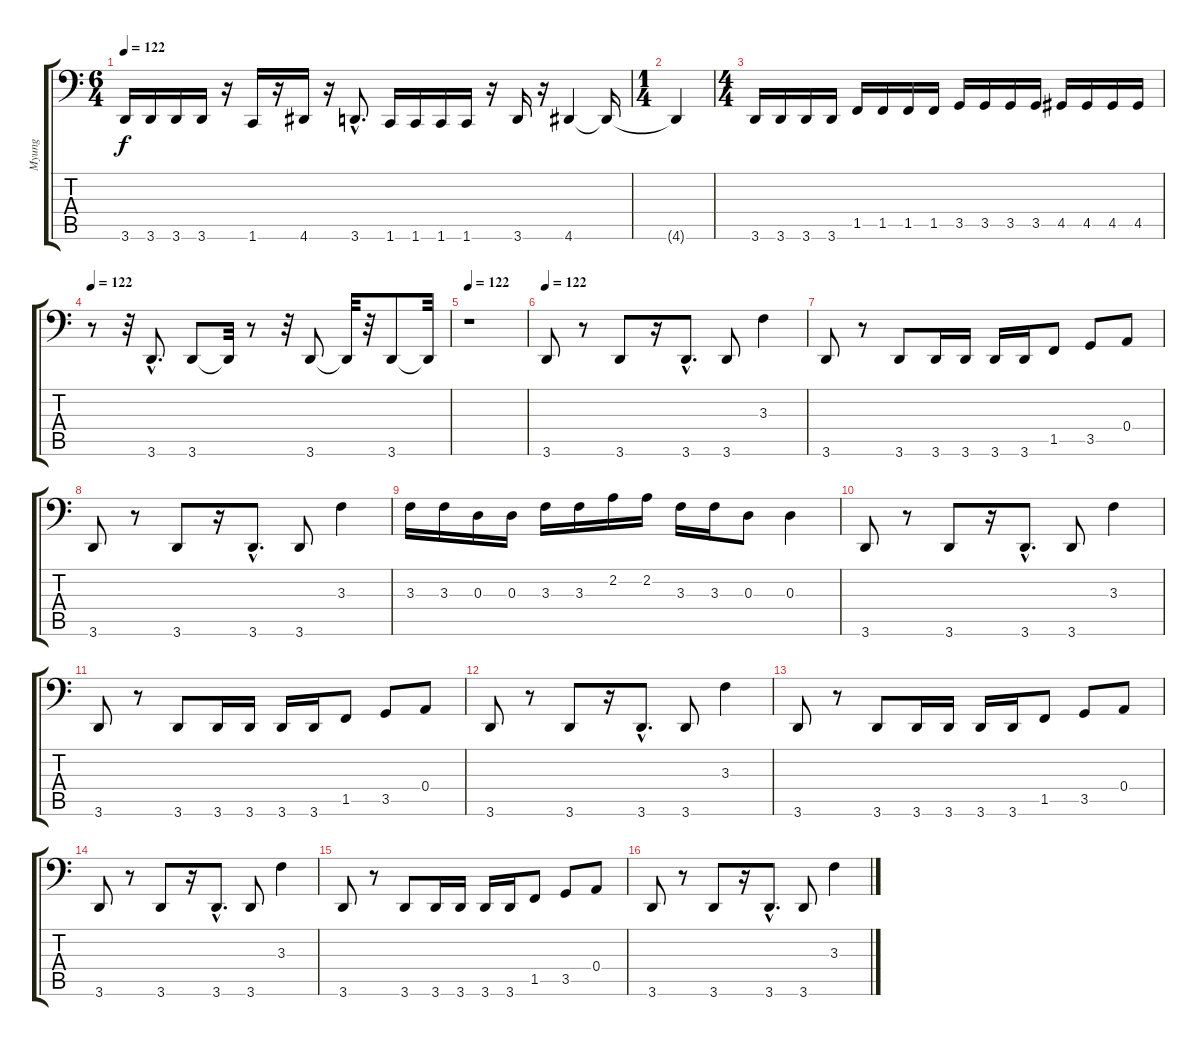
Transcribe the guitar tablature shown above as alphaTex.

\track ("Myung" "Myung") {instrument electricbassfinger}
\staff {score tabs}
\tuning (C3 G2 D2 A1 E1 B0) {hide}
\ts (6 4)
\tempo 122
\clef f4
\ks c
3.6.16{dy f} 3.6.16 3.6.16 3.6.16 r.16 1.6.16 r.16 4.6.16 r.16 3.6{hac}.8{d} 1.6.16 1.6.16 1.6.16 1.6.16 r.16 3.6.16 r.16 4.6.4 4.6{t}.16 |
\ts (1 4)
4.6{t}.4 |
\ts (4 4)
3.6.16 3.6.16 3.6.16 3.6.16 1.5.16 1.5.16 1.5.16 1.5.16 3.5.16 3.5.16 3.5.16 3.5.16 4.5.16 4.5.16 4.5.16 4.5.16 |
\tempo 122
r.8 r.32 3.6{hac}.8{d} 3.6.8 3.6{t}.32 r.8 r.32 3.6.8 3.6{t}.32 r.32 3.6.8 3.6{t}.32 |
\tempo 122
r.1 |
\tempo 122
3.6.8 r.8 3.6.8 r.16 3.6{hac}.8{d} 3.6.8 3.3.4 |
3.6.8 r.8 3.6.8 3.6.16 3.6.16 3.6.16 3.6.16 1.5.8 3.5.8 0.4.8 |
3.6.8 r.8 3.6.8 r.16 3.6{hac}.8{d} 3.6.8 3.3.4 |
3.3.16 3.3.16 0.3.16 0.3.16 3.3.16 3.3.16 2.2.16 2.2.16 3.3.16 3.3.16 0.3.8 0.3.4 |
3.6.8{instrument electricbassfinger} r.8 3.6.8 r.16 3.6{hac}.8{d} 3.6.8 3.3.4 |
3.6.8 r.8 3.6.8 3.6.16 3.6.16 3.6.16 3.6.16 1.5.8 3.5.8 0.4.8 |
3.6.8 r.8 3.6.8 r.16 3.6{hac}.8{d} 3.6.8 3.3.4 |
3.6.8 r.8 3.6.8 3.6.16 3.6.16 3.6.16 3.6.16 1.5.8 3.5.8 0.4.8 |
3.6.8{instrument electricbassfinger} r.8 3.6.8 r.16 3.6{hac}.8{d} 3.6.8 3.3.4 |
3.6.8 r.8 3.6.8 3.6.16 3.6.16 3.6.16 3.6.16 1.5.8 3.5.8 0.4.8 |
3.6.8 r.8 3.6.8 r.16 3.6{hac}.8{d} 3.6.8 3.3.4
